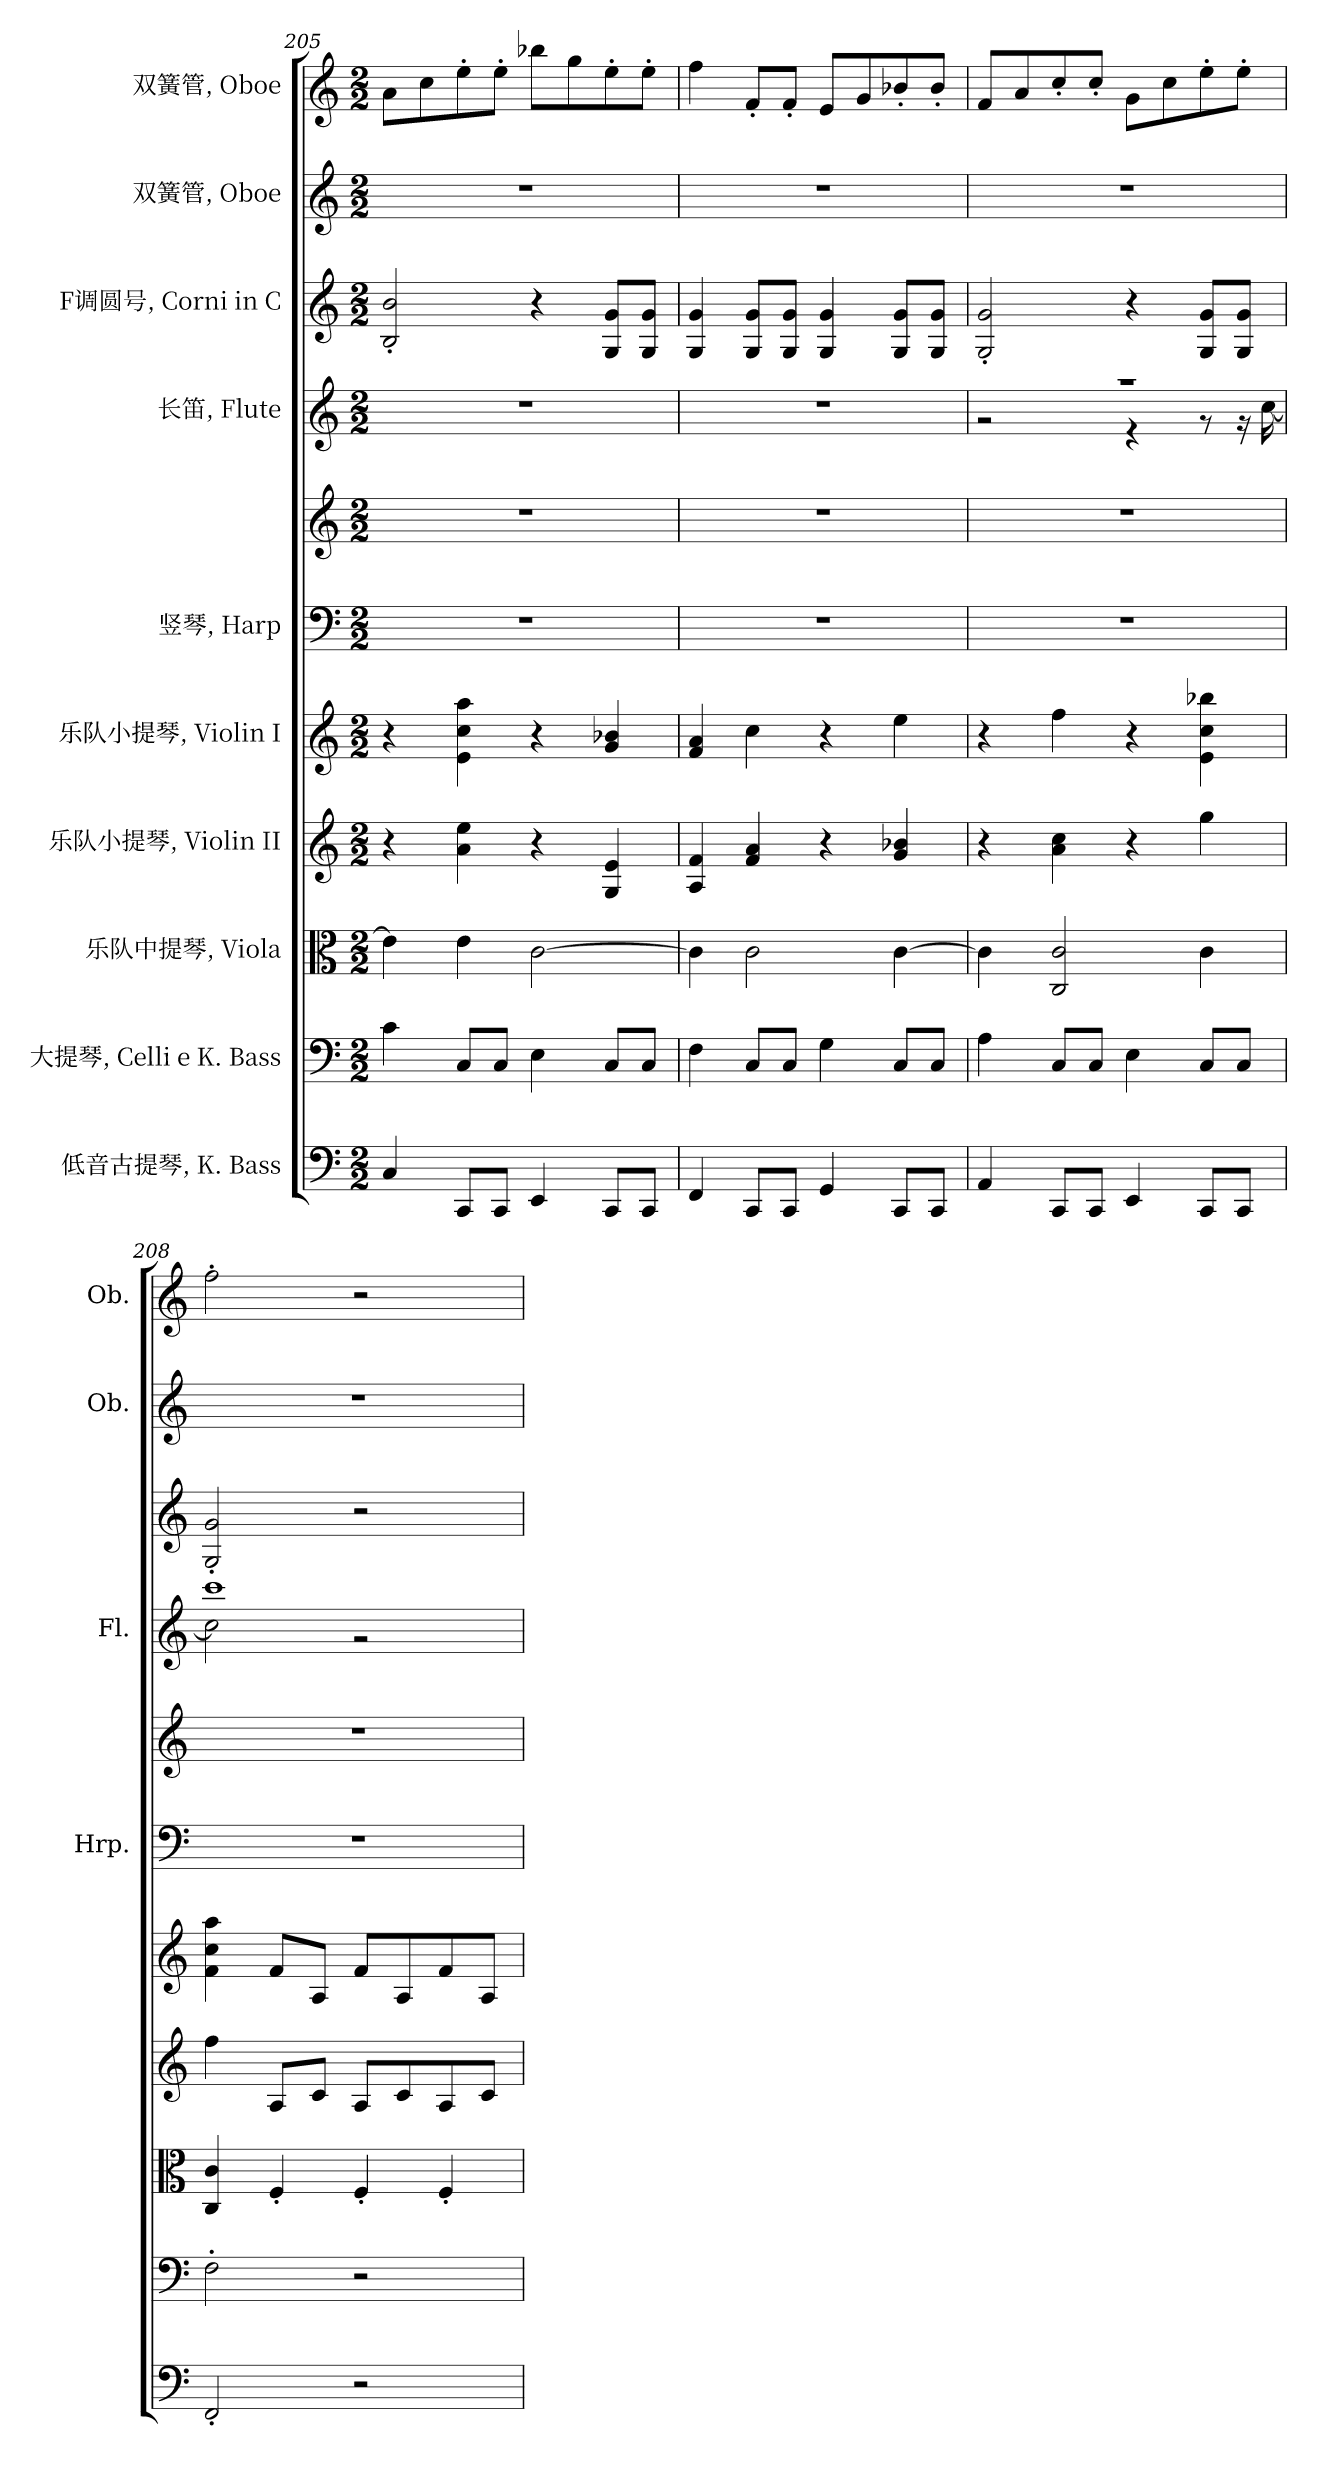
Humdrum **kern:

**kern	**kern	**kern	**kern	**kern	**kern	**kern	**kern	**kern	**kern	**kern
*part10	*part9	*part8	*part7	*part6	*part5	*part5	*part4	*part3	*part2	*part1
*staff11	*staff10	*staff9	*staff8	*staff7	*staff6	*staff5	*staff4	*staff3	*staff2	*staff1
*I"低音古提琴, K. Bass	*I"大提琴, Celli e K. Bass	*I"乐队中提琴, Viola	*I"乐队小提琴, Violin II	*I"乐队小提琴, Violin I	*I"竖琴, Harp	*	*I"长笛, Flute	*I"F调圆号, Corni in C	*I"双簧管, Oboe	*I"双簧管, Oboe
*	*	*	*	*	*I'Hrp.	*	*I'Fl.	*	*I'Ob.	*I'Ob.
*clefF4	*clefF4	*clefC3	*clefG2	*clefG2	*clefF4	*clefG2	*clefG2	*clefG2	*clefG2	*clefG2
*	*	*	*	*	*	*	*	*ITrd4c7	*	*
*k[]	*k[]	*k[]	*k[]	*k[]	*k[]	*k[]	*k[]	*k[b-]	*k[]	*k[]
*M2/2	*M2/2	*M2/2	*M2/2	*M2/2	*M2/2	*M2/2	*M2/2	*M2/2	*M2/2	*M2/2
=205	=205	=205	=205	=205	=205	=205	=205	=205	=205	=205
4C/	4c\	4e\]	4r	4r	1r	1r	1r	2E/' 2e/'	1r	8a\L
.	.	.	.	.	.	.	.	.	.	8cc\
8CC/L	8C/L	4e\	4a\ 4ee\	4e\ 4cc\ 4aa\	.	.	.	.	.	8ee'\
8CC/J	8C/J	.	.	.	.	.	.	.	.	8ee'\J
4EE/	4E\	[2c\	4r	4r	.	.	.	4r	.	8bb-X\L
.	.	.	.	.	.	.	.	.	.	8gg\
8CC/L	8C/L	.	4G/ 4e/	4g/ 4b-X/	.	.	.	8C/ 8c/L	.	8ee'\
8CC/J	8C/J	.	.	.	.	.	.	8C/ 8c/J	.	8ee'\J
!!LO:PB:g=z
=206	=206	=206	=206	=206	=206	=206	=206	=206	=206	=206
4FF/	4F\	4c\]	4A/ 4f/	4f/ 4a/	1r	1r	1r	4C/ 4c/	1r	4ff\
8CC/L	8C/L	2c\	4f/ 4a/	4cc\	.	.	.	8C/ 8c/L	.	8f'/L
8CC/J	8C/J	.	.	.	.	.	.	8C/ 8c/J	.	8f'/J
4GG/	4G\	.	4r	4r	.	.	.	4C/ 4c/	.	8e/L
.	.	.	.	.	.	.	.	.	.	8g/
8CC/L	8C/L	[4c\	4g/ 4b-X/	4ee\	.	.	.	8C/ 8c/L	.	8b-X'/
8CC/J	8C/J	.	.	.	.	.	.	8C/ 8c/J	.	8b-'/J
=207	=207	=207	=207	=207	=207	=207	=207	=207	=207	=207
*	*	*	*	*	*	*	*^	*	*	*
4AA/	4A\	4c\]	4r	4r	1r	1r	1r	2r	2C/' 2c/'	1r	8f/L
.	.	.	.	.	.	.	.	.	.	.	8a/
8CC/L	8C/L	2C/ 2c/	4a\ 4cc\	4ff\	.	.	.	.	.	.	8cc'/
8CC/J	8C/J	.	.	.	.	.	.	.	.	.	8cc'/J
4EE/	4E\	.	4r	4r	.	.	.	4r	4r	.	8g\L
.	.	.	.	.	.	.	.	.	.	.	8cc\
8CC/L	8C/L	4c\	4gg\	4e\ 4cc\ 4bb-X\	.	.	.	8r	8C/ 8c/L	.	8ee'\
8CC/J	8C/J	.	.	.	.	.	.	16r	8C/ 8c/J	.	8ee'\J
.	.	.	.	.	.	.	.	[16cc\	.	.	.
=208	=208	=208	=208	=208	=208	=208	=208	=208	=208	=208	=208
2FF'/	2F'\	4C/ 4c/	4ff\	4f\ 4cc\ 4aa\	1r	1r	1ccc	2cc\]	2C/' 2c/'	1r	2ff'\
.	.	4F'/	8A/L	8f/L	.	.	.	.	.	.	.
.	.	.	8c/J	8A/J	.	.	.	.	.	.	.
2r	2r	4F'/	8A/L	8f/L	.	.	.	2r	2r	.	2r
.	.	.	8c/	8A/	.	.	.	.	.	.	.
.	.	4F'/	8A/	8f/	.	.	.	.	.	.	.
.	.	.	8c/J	8A/J	.	.	.	.	.	.	.
*	*	*	*	*	*	*	*v	*v	*	*	*
=	=	=	=	=	=	=	=	=	=	=
*-	*-	*-	*-	*-	*-	*-	*-	*-	*-	*-
